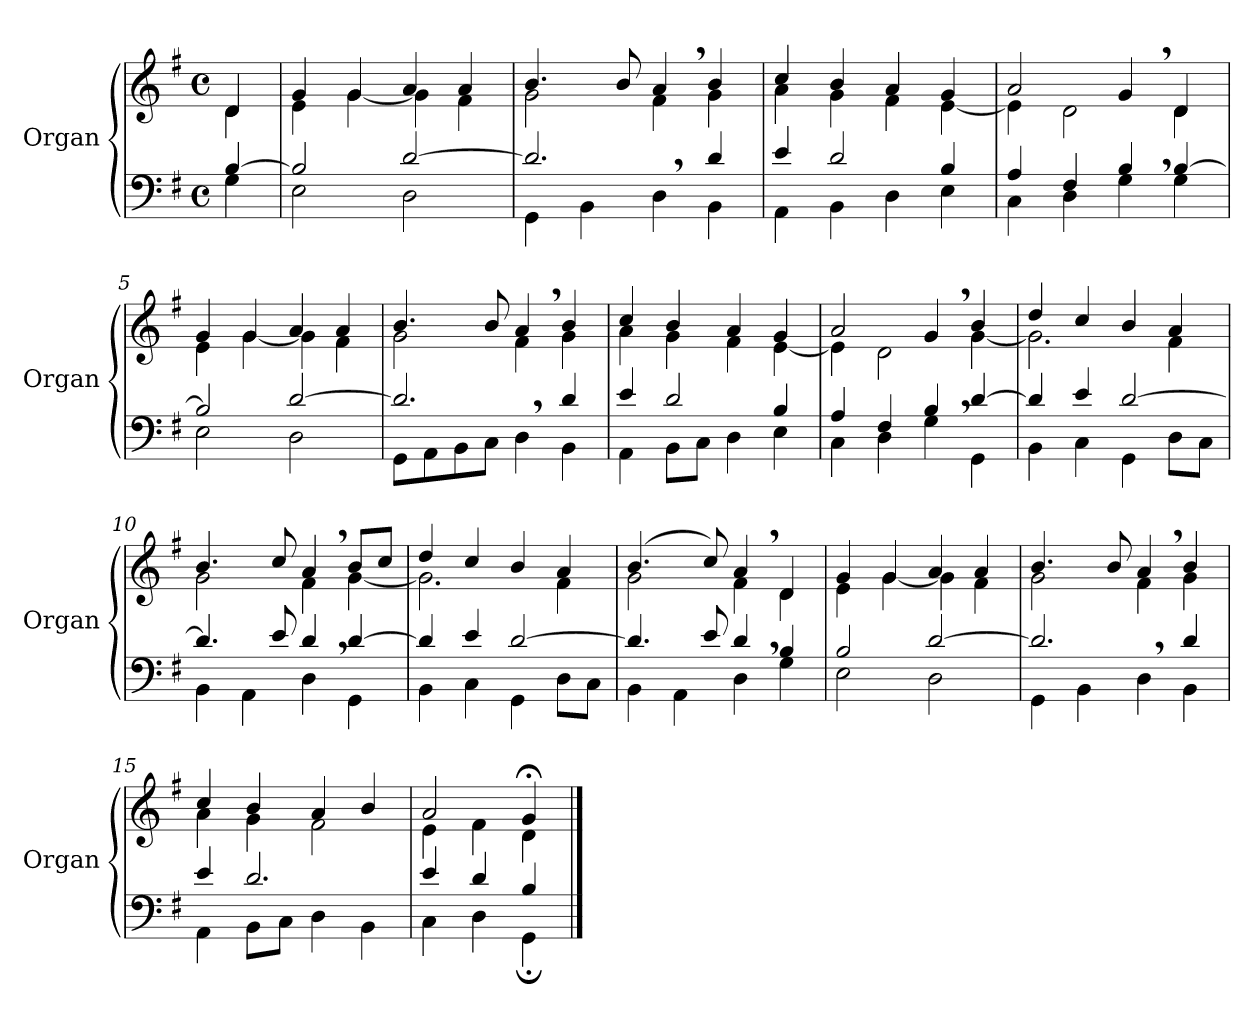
**kern	**kern
*part1	*part1
*staff2	*staff1
*I"Organ	*
*I'Organ	*
*clefF4	*clefG2
*k[f#]	*k[f#]
*M4/4	*M4/4
*met(c)	*met(c)
=	=
*^	*^
[>4B/	4G\	4d/	4d\
=1	=1	=1	=1
2B/]	2E\	4g/	4e\
.	.	4g/	[<4g\
[>2d/	2D\	4a/	4g\]
.	.	4a/	4f#\
=2	=2	=2	=2
2.d,/]	4GG\	4.b/	2g\
.	4BB\	.	.
.	.	8b/	.
.	4D\	4a,/	4f#\
4d/	4BB\	4b/	4g\
=3	=3	=3	=3
4e/	4AA\	4cc/	4a\
2d/	4BB\	4b/	4g\
.	4D\	4a/	4f#\
4B/	4E\	4g/	[<4e\
=4	=4	=4	=4
4A/	4C\	2a/	4e\]
4F#/	4D\	.	2d\
4B,/	4G\	4g,/	.
[>4B/	4G\	4d/	4d\
=5	=5	=5	=5
2B/]	2E\	4g/	4e\
.	.	4g/	[<4g\
[>2d/	2D\	4a/	4g\]
.	.	4a/	4f#\
=6	=6	=6	=6
2.d,/]	8GG\L	4.b/	2g\
.	8AA\	.	.
.	8BB\	.	.
.	8C\J	8b/	.
.	4D\	4a,/	4f#\
4d/	4BB\	4b/	4g\
=7	=7	=7	=7
4e/	4AA\	4cc/	4a\
2d/	8BB\L	4b/	4g\
.	8C\J	.	.
.	4D\	4a/	4f#\
4B/	4E\	4g/	[<4e\
=8	=8	=8	=8
4A/	4C\	2a/	4e\]
4F#/	4D\	.	2d\
4B,/	4G\	4g,/	.
[>4d/	4GG\	4b/	[<4g\
=9	=9	=9	=9
4d/]	4BB\	4dd/	2.g\]
4e/	4C\	4cc/	.
[>2d/	4GG\	4b/	.
.	8D\L	4a/	4f#\
.	8C\J	.	.
=10	=10	=10	=10
4.d/]	4BB\	4.b/	2g\
.	4AA\	.	.
8e/	.	8cc/	.
4d,/	4D\	4a,/	4f#\
[>4d/	4GG\	8b/L	[<4g\
.	.	8cc/J	.
=11	=11	=11	=11
4d/]	4BB\	4dd/	2.g\]
4e/	4C\	4cc/	.
[>2d/	4GG\	4b/	.
.	8D\L	4a/	4f#\
.	8C\J	.	.
=12	=12	=12	=12
4.d/]	4BB\	(>4.b/	2g\
.	4AA\	.	.
8e/	.	8cc/)	.
4d,/	4D\	4a,/	4f#\
4B/	4G\	4d/	4d\
=13	=13	=13	=13
2B/	2E\	4g/	4e\
.	.	4g/	[<4g\
[>2d/	2D\	4a/	4g\]
.	.	4a/	4f#\
=14	=14	=14	=14
2.d,/]	4GG\	4.b/	2g\
.	4BB\	.	.
.	.	8b/	.
.	4D\	4a,/	4f#\
4d/	4BB\	4b/	4g\
=15	=15	=15	=15
4e/	4AA\	4cc/	4a\
2.d/	8BB\L	4b/	4g\
.	8C\J	.	.
.	4D\	4a/	2f#\
.	4BB\	4b/	.
=16	=16	=16	=16
4e/	4C\	2a/	4e\
4d/	4D\	.	4f#\
4B/	4GG;\	4g;</	4d\
*v	*v	*	*
*	*v	*v
==	==
*-	*-
